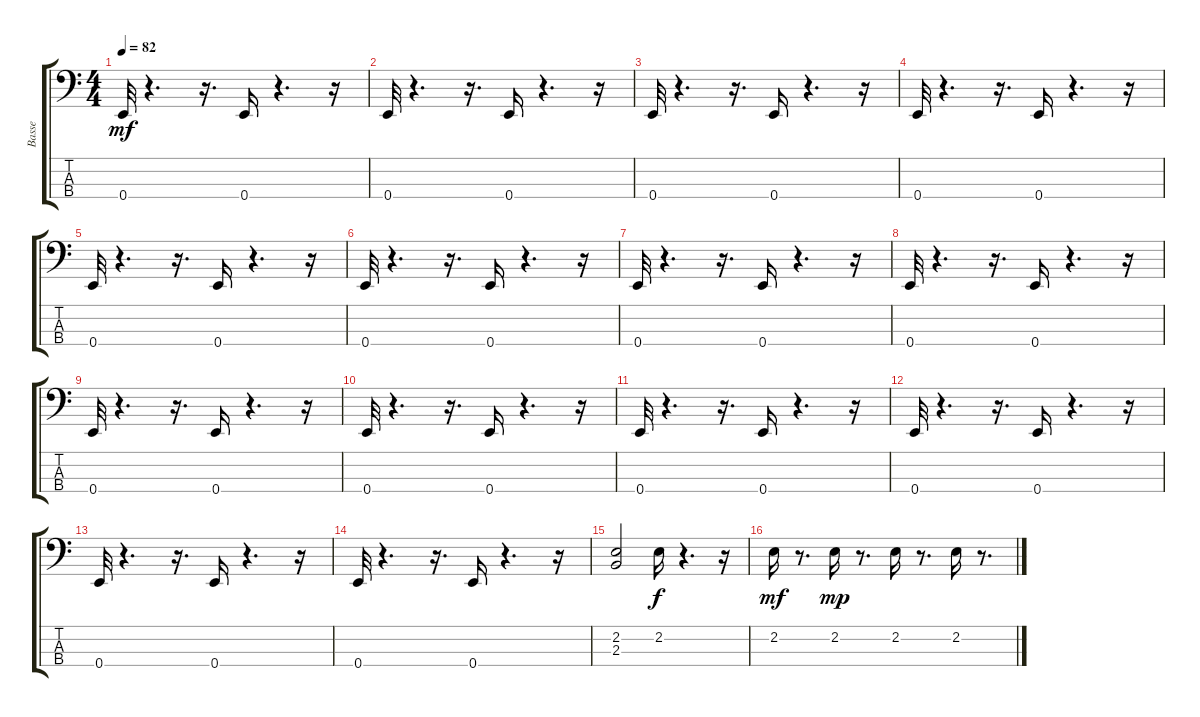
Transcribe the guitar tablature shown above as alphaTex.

\track ("Basse" "Basse") {instrument electricbassfinger}
\staff {score tabs}
\tuning (G2 D2 A1 E1) {hide}
\ts (4 4)
\tempo 82
\clef f4
\ks c
0.4.32{dy mf} r.4{d} r.16{d} 0.4.16 r.4{d} r.16 |
0.4.32 r.4{d} r.16{d} 0.4.16 r.4{d} r.16 |
0.4.32 r.4{d} r.16{d} 0.4.16 r.4{d} r.16 |
0.4.32 r.4{d} r.16{d} 0.4.16 r.4{d} r.16 |
0.4.32 r.4{d} r.16{d} 0.4.16 r.4{d} r.16 |
0.4.32 r.4{d} r.16{d} 0.4.16 r.4{d} r.16 |
0.4.32 r.4{d} r.16{d} 0.4.16 r.4{d} r.16 |
0.4.32 r.4{d} r.16{d} 0.4.16 r.4{d} r.16 |
0.4.32 r.4{d} r.16{d} 0.4.16 r.4{d} r.16 |
0.4.32 r.4{d} r.16{d} 0.4.16 r.4{d} r.16 |
0.4.32 r.4{d} r.16{d} 0.4.16 r.4{d} r.16 |
0.4.32 r.4{d} r.16{d} 0.4.16 r.4{d} r.16 |
0.4.32 r.4{d} r.16{d} 0.4.16 r.4{d} r.16 |
0.4.32 r.4{d} r.16{d} 0.4.16 r.4{d} r.16 |
(2.2 2.3).2 2.2.16{dy f} r.4{d} r.16 |
2.2.16{dy mf} r.8{d} 2.2.16{dy mp} r.8{d} 2.2.16 r.8{d} 2.2.16 r.8{d}
